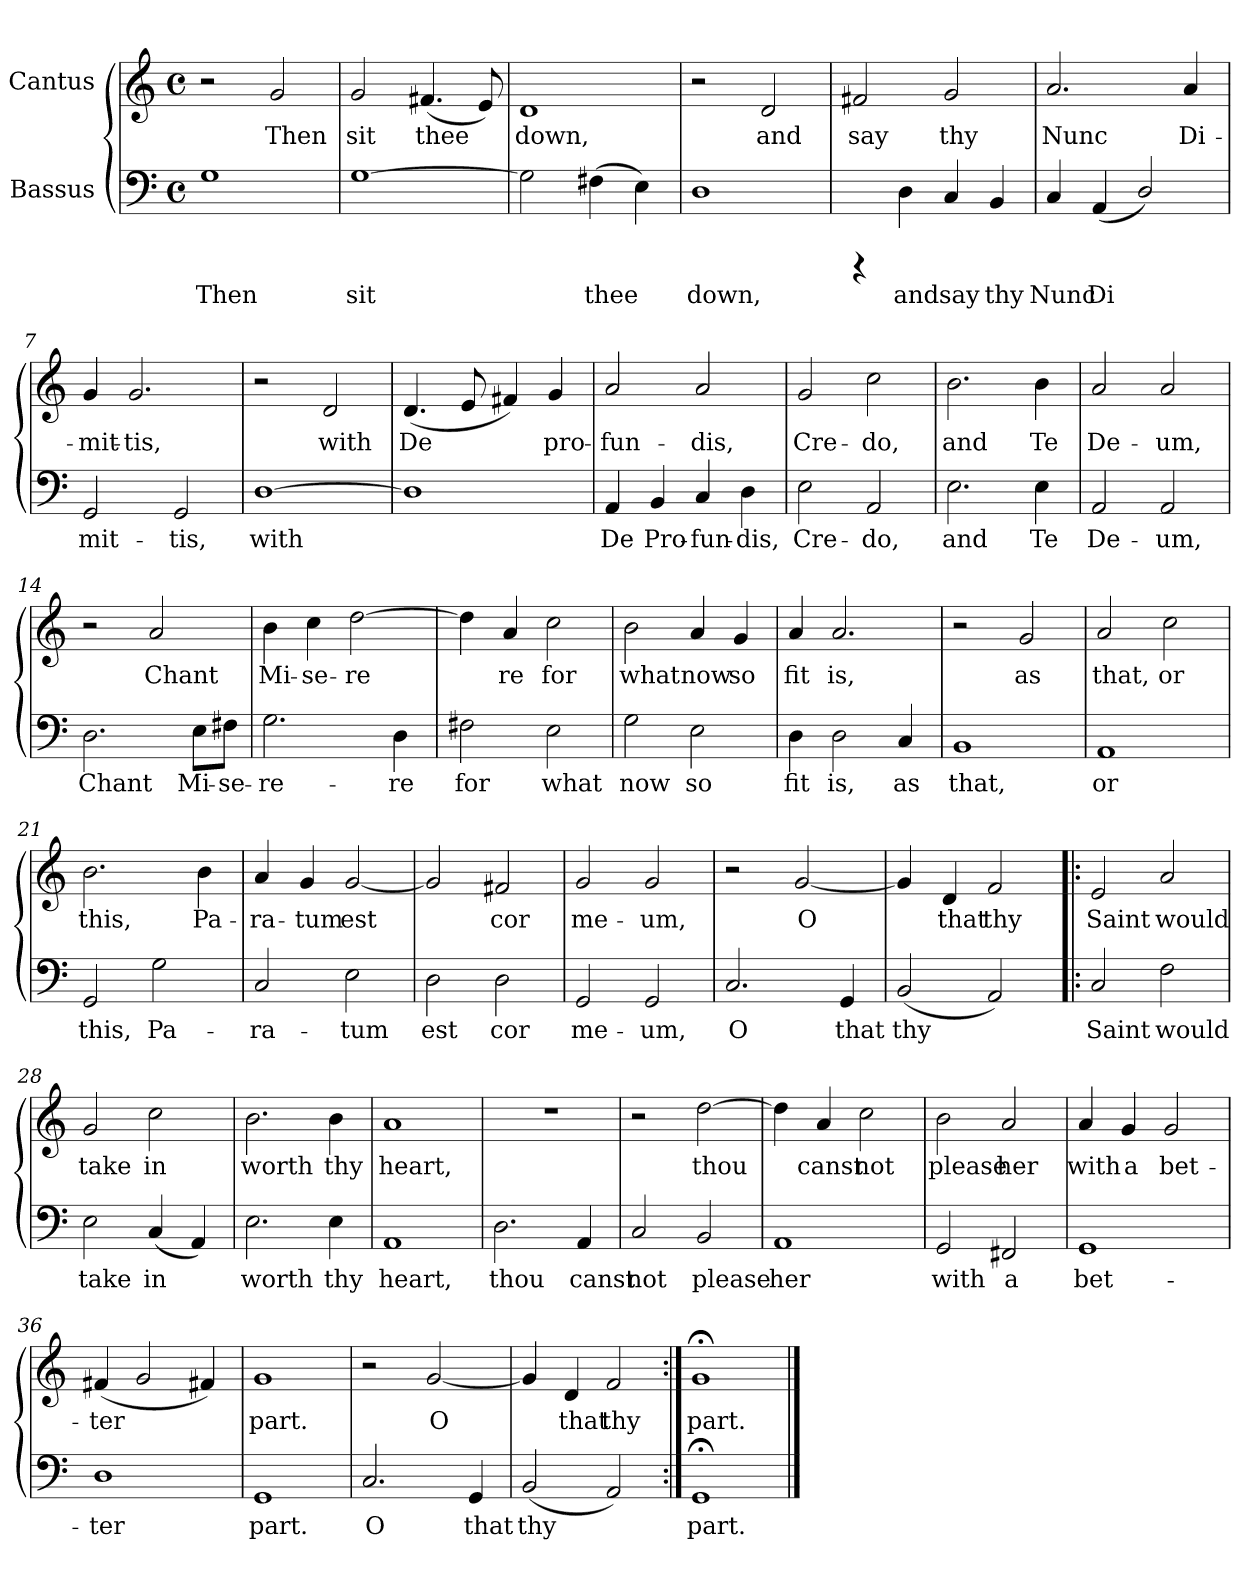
**kern	**text	**kern	**text
*part2	*part2	*part1	*part1
*staff2	*staff2	*staff1	*staff1
*I"Bassus	*	*I"Cantus	*
!!LO:PB:g=z
*stria5	*	*stria5	*
*clefF4	*	*clefG2	*
*M4/4	*	*M4/4	*
*met(c)	*	*met(c)	*
*MM156	*	*MM156	*
=1	=1	=1	=1
!	!LO:LY:b:cj	!	!
1G	Then	2r	.
!	!	!	!LO:LY:b:cj
.	.	2g/	Then
=2	=2	=2	=2
!	!LO:LY:b:cj	!	!LO:LY:b:cj
[>1G	sit	2g/	sit
!	!	!	!LO:LY:b:cj
.	.	(<4.f#X/	thee
!	!	!	!LO:LY:b:cj
.	.	8e/)	.
=3	=3	=3	=3
!	!LO:LY:b:cj	!	!LO:LY:b:cj
2G\]	.	1d	down,
!	!LO:LY:b:cj	!	!
(>4F#X\	thee	.	.
!	!LO:LY:b:cj	!	!
4E\)	.	.	.
=4	=4	=4	=4
!	!LO:LY:b:cj	!	!
1D	down,	2r	.
!	!	!	!LO:LY:b:cj
.	.	2d/	and
=5	=5	=5	=5
!	!	!	!LO:LY:b:cj
4rCCC	.	2f#X/	say
!	!LO:LY:b:cj	!	!
4D\	and	.	.
!	!LO:LY:b:cj	!	!LO:LY:b:cj
4C/	say	2g/	thy
!	!LO:LY:b:cj	!	!
4BB/	thy	.	.
=6	=6	=6	=6
!	!LO:LY:b:cj	!	!LO:LY:b:cj
4C/	Nunc	2.a/	Nunc
!	!LO:LY:b:cj	!	!
(<4AA/	Di-	.	.
!	!LO:LY:b:cj	!	!
2D/)	--	.	.
!	!	!	!LO:LY:b:cj
.	.	4a/	Di-
!!LO:LB:g=z
=7	=7	=7	=7
!	!LO:LY:b:cj	!	!LO:LY:b:cj
2GG/	-mit-	4g/	-mit-
!	!	!	!LO:LY:b:cj
.	.	2.g/	-tis,
!	!LO:LY:b:cj	!	!
2GG/	-tis,	.	.
=8	=8	=8	=8
!	!LO:LY:b:cj	!	!
[>1D	with	2r	.
!	!	!	!LO:LY:b:cj
.	.	2d/	with
=9	=9	=9	=9
!	!	!	!LO:LY:b:cj
1D]	.	(<4.d/	De
!	!	!	!LO:LY:b:cj
.	.	8e/	.
!	!	!	!LO:LY:b:cj
.	.	4f#X/)	.
!	!	!	!LO:LY:b:cj
.	.	4g/	pro-
=10	=10	=10	=10
!	!LO:LY:b:cj	!	!LO:LY:b:cj
4AA/	De	2a/	-fun-
!	!LO:LY:b:cj	!	!
4BB/	Pro-	.	.
!	!LO:LY:b:cj	!	!LO:LY:b:cj
4C/	-fun-	2a/	-dis,
!	!LO:LY:b:cj	!	!
4D\	-dis,	.	.
=11	=11	=11	=11
!	!LO:LY:b:cj	!	!LO:LY:b:cj
2E\	Cre-	2g/	Cre-
!	!LO:LY:b:cj	!	!LO:LY:b:cj
2AA/	-do,	2cc\	-do,
=12	=12	=12	=12
!	!LO:LY:b:cj	!	!LO:LY:b:cj
2.E\	and	2.b\	and
!	!LO:LY:b:cj	!	!LO:LY:b:cj
4E\	Te	4b\	Te
=13	=13	=13	=13
!	!LO:LY:b:cj	!	!LO:LY:b:cj
2AA/	De-	2a/	De-
!	!LO:LY:b:cj	!	!LO:LY:b:cj
2AA/	-um,	2a/	-um,
!!LO:LB:g=z
=14	=14	=14	=14
!	!LO:LY:b:cj	!	!
2.D\	Chant	2r	.
!	!	!	!LO:LY:b:cj
.	.	2a/	Chant
!	!LO:LY:b:cj	!	!
8E\L	Mi-	.	.
!	!LO:LY:b:cj	!	!
8F#X\J	-se-	.	.
=15	=15	=15	=15
!	!LO:LY:b:cj	!	!LO:LY:b:cj
2.G\	-re-	4b\	Mi-
!	!	!	!LO:LY:b:cj
.	.	4cc\	-se-
!	!	!	!LO:LY:b:cj
.	.	[>2dd\	-re-
!	!LO:LY:b:cj	!	!
4D\	-re	.	.
=16	=16	=16	=16
!	!LO:LY:b:cj	!	!LO:LY:b:cj
2F#X\	for	4dd\]	-
!	!	!	!LO:LY:b:cj
.	.	4a/	re
!	!LO:LY:b:cj	!	!LO:LY:b:cj
2E\	what	2cc\	for
=17	=17	=17	=17
!	!LO:LY:b:cj	!	!LO:LY:b:cj
2G\	now	2b\	what
!	!LO:LY:b:cj	!	!LO:LY:b:cj
2E\	so	4a/	now
!	!	!	!LO:LY:b:cj
.	.	4g/	so
=18	=18	=18	=18
!	!LO:LY:b:cj	!	!LO:LY:b:cj
4D\	fit	4a/	fit
!	!LO:LY:b:cj	!	!LO:LY:b:cj
2D\	is,	2.a/	is,
!	!LO:LY:b:cj	!	!
4C/	as	.	.
=19	=19	=19	=19
!	!LO:LY:b:cj	!	!
1BB	that,	2r	.
!	!	!	!LO:LY:b:cj
.	.	2g/	as
!!LO:LB:g=z
=20	=20	=20	=20
!	!LO:LY:b:cj	!	!LO:LY:b:cj
1AA	or	2a/	that,
!	!	!	!LO:LY:b:cj
.	.	2cc\	or
=21	=21	=21	=21
!	!LO:LY:b:cj	!	!LO:LY:b:cj
2GG/	this,	2.b\	this,
!	!LO:LY:b:cj	!	!
2G\	Pa-	.	.
!	!	!	!LO:LY:b:cj
.	.	4b\	Pa-
=22	=22	=22	=22
!	!LO:LY:b:cj	!	!LO:LY:b:cj
2C/	-ra-	4a/	-ra-
!	!	!	!LO:LY:b:cj
.	.	4g/	-tum
!	!LO:LY:b:cj	!	!LO:LY:b:cj
2E\	-tum	[<2g/	est
=23	=23	=23	=23
!	!LO:LY:b:cj	!	!LO:LY:b:cj
2D\	est	2g/]	.
!	!LO:LY:b:cj	!	!LO:LY:b:cj
2D\	cor	2f#X/	cor
=24	=24	=24	=24
!	!LO:LY:b:cj	!	!LO:LY:b:cj
2GG/	me-	2g/	me-
!	!LO:LY:b:cj	!	!LO:LY:b:cj
2GG/	-um,	2g/	-um,
=25	=25	=25	=25
!	!LO:LY:b:cj	!	!
2.C/	O	2r	.
!	!	!	!LO:LY:b:cj
.	.	[<2g/	O
!	!LO:LY:b:cj	!	!
4GG/	that	.	.
=26	=26	=26	=26
!	!LO:LY:b:cj	!	!LO:LY:b:cj
(<2BB/	thy	4g/]	.
!	!	!	!LO:LY:b:cj
.	.	4d/	that
!	!LO:LY:b:cj	!	!LO:LY:b:cj
2AA/)	.	2f/	thy
!!LO:LB:g=z
=27!|:	=27!|:	=27!|:	=27!|:
!	!LO:LY:b:cj	!	!LO:LY:b:cj
2C/	Saint	2e/	Saint
!	!LO:LY:b:cj	!	!LO:LY:b:cj
2F\	would	2a/	would
=28	=28	=28	=28
!	!LO:LY:b:cj	!	!LO:LY:b:cj
2E\	take	2g/	take
!	!LO:LY:b:cj	!	!LO:LY:b:cj
(<4C/	in	2cc\	in
!	!LO:LY:b:cj	!	!
4AA/)	.	.	.
=29	=29	=29	=29
!	!LO:LY:b:cj	!	!LO:LY:b:cj
2.E\	worth	2.b\	worth
!	!LO:LY:b:cj	!	!LO:LY:b:cj
4E\	thy	4b\	thy
=30	=30	=30	=30
!	!LO:LY:b:cj	!	!LO:LY:b:cj
1AA	heart,	1a	heart,
=31	=31	=31	=31
!	!LO:LY:b:cj	!	!
2.D\	thou	1r	.
!	!LO:LY:b:cj	!	!
4AA/	canst	.	.
=32	=32	=32	=32
!	!LO:LY:b:cj	!	!
2C/	not	2r	.
!	!LO:LY:b:cj	!	!LO:LY:b:cj
2BB/	please	[>2dd\	thou
=33	=33	=33	=33
!	!LO:LY:b:cj	!	!LO:LY:b:cj
1AA	her	4dd\]	.
!	!	!	!LO:LY:b:cj
.	.	4a/	canst
!	!	!	!LO:LY:b:cj
.	.	2cc\	not
!!LO:LB:g=z
=34	=34	=34	=34
!	!LO:LY:b:cj	!	!LO:LY:b:cj
2GG/	with	2b\	please
!	!LO:LY:b:cj	!	!LO:LY:b:cj
2FF#X/	a	2a/	her
=35	=35	=35	=35
!	!LO:LY:b:cj	!	!LO:LY:b:cj
1GG	bet-	4a/	with
!	!	!	!LO:LY:b:cj
.	.	4g/	a
!	!	!	!LO:LY:b:cj
.	.	2g/	bet-
=36	=36	=36	=36
!	!LO:LY:b:cj	!	!LO:LY:b:cj
1D	-ter	(<4f#X/	-ter
!	!	!	!LO:LY:b:cj
.	.	2g/	.
!	!	!	!LO:LY:b:cj
.	.	4f#X/)	.
=37	=37	=37	=37
!	!LO:LY:b:cj	!	!LO:LY:b:cj
1GG	part.	1g	part.
=38	=38	=38	=38
!	!LO:LY:b:cj	!	!
2.C/	O	2r	.
!	!	!	!LO:LY:b:cj
.	.	[<2g/	O
!	!LO:LY:b:cj	!	!
4GG/	that	.	.
=39	=39	=39	=39
!	!LO:LY:b:cj	!	!LO:LY:b:cj
(<2BB/	thy	4g/]	.
!	!	!	!LO:LY:b:cj
.	.	4d/	that
!	!LO:LY:b:cj	!	!LO:LY:b:cj
2AA/)	.	2f/	thy
=40:|!	=40:|!	=40:|!	=40:|!
!	!LO:LY:b:cj	!	!LO:LY:b:cj
1GG;<	part.	1g;<	part.
==	==	==	==
*-	*-	*-	*-
